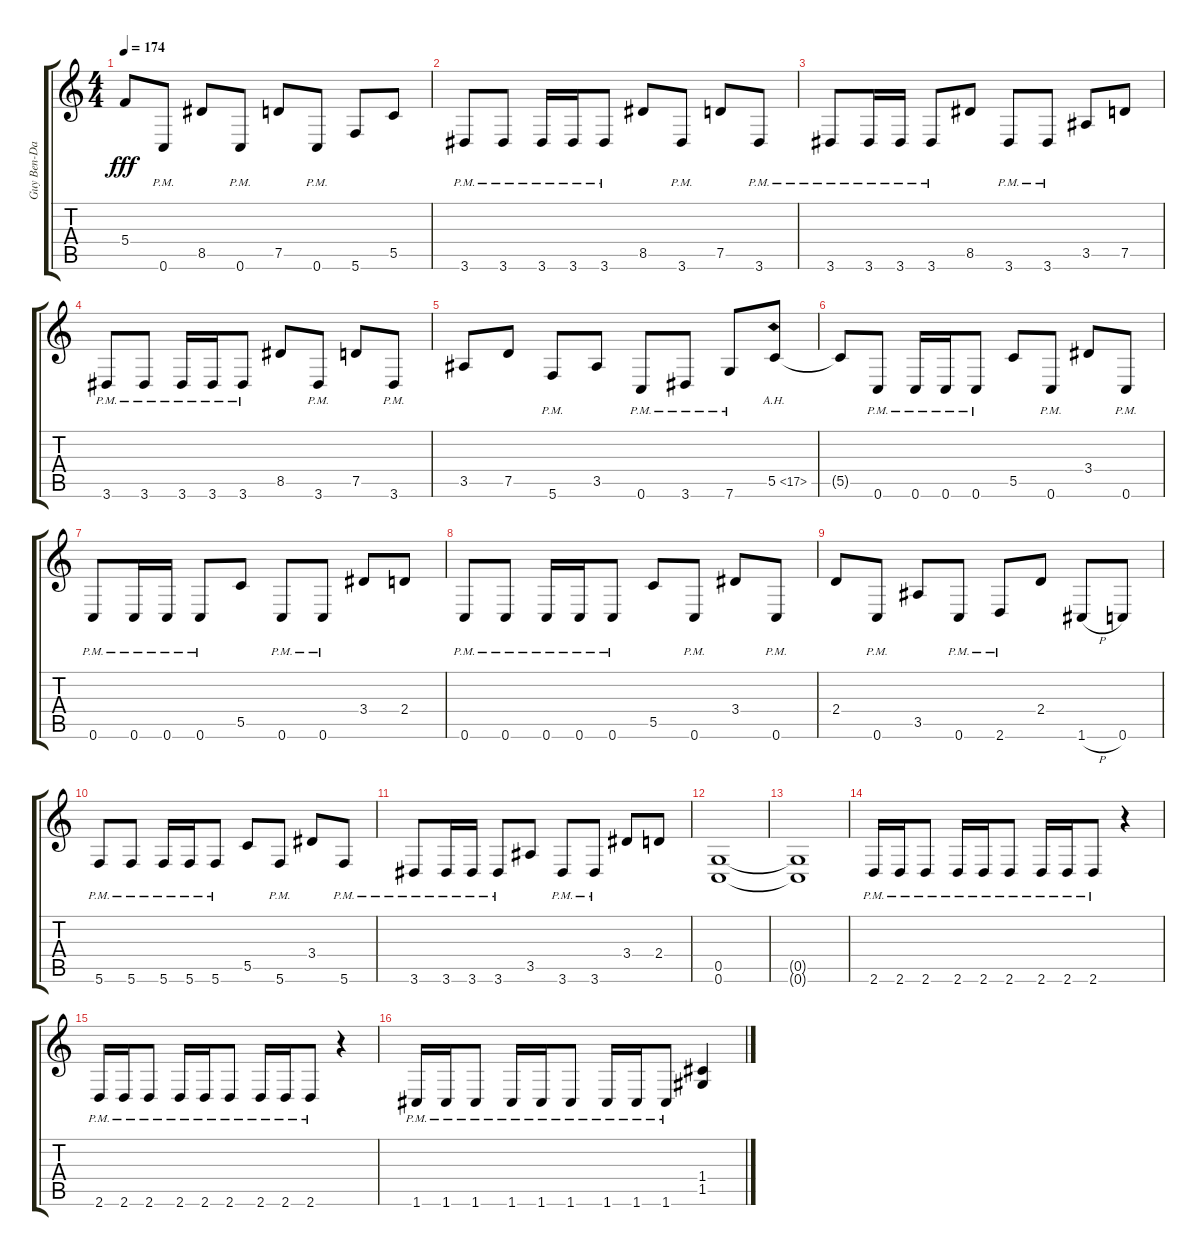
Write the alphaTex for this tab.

\track ("Guy Ben-David" "Guy Ben-Da") {instrument distortionguitar}
\staff {score tabs}
\tuning (D4 A3 F3 C3 G2 C2) {hide}
\ts (4 4)
\tempo 174
\clef g2
\ks c
5.4.8{dy fff} 0.6{pm}.8 8.5.8 0.6{pm}.8 7.5.8 0.6{pm}.8 5.6.8 5.5.8 |
3.6{pm}.8 3.6{pm}.8 3.6{pm}.16 3.6{pm}.16 3.6{pm}.8 8.5.8 3.6{pm}.8 7.5.8 3.6{pm}.8 |
3.6{pm}.8 3.6{pm}.16 3.6{pm}.16 3.6{pm}.8 8.5.8 3.6{pm}.8 3.6{pm}.8 3.5.8 7.5.8 |
3.6{pm}.8 3.6{pm}.8 3.6{pm}.16 3.6{pm}.16 3.6{pm}.8 8.5.8 3.6{pm}.8 7.5.8 3.6{pm}.8 |
3.5.8 7.5.8 5.6{pm}.8 3.5.8 0.6{pm}.8 3.6{pm}.8 7.6{pm}.8 5.5{ah 12}.8 |
5.5{t}.8 0.6{pm}.8 0.6{pm}.16 0.6{pm}.16 0.6{pm}.8 5.5.8 0.6{pm}.8 3.4.8 0.6{pm}.8 |
0.6{pm}.8 0.6{pm}.16 0.6{pm}.16 0.6{pm}.8 5.5.8 0.6{pm}.8 0.6{pm}.8 3.4.8 2.4.8 |
0.6{pm}.8 0.6{pm}.8 0.6{pm}.16 0.6{pm}.16 0.6{pm}.8 5.5.8 0.6{pm}.8 3.4.8 0.6{pm}.8 |
2.4.8 0.6{pm}.8 3.5.8 0.6{pm}.8 2.6{pm}.8 2.4.8 1.6{h}.8 0.6.8 |
5.6{pm}.8 5.6{pm}.8 5.6{pm}.16 5.6{pm}.16 5.6{pm}.8 5.5.8 5.6{pm}.8 3.4.8 5.6{pm}.8 |
3.6{pm}.8 3.6{pm}.16 3.6{pm}.16 3.6{pm}.8 3.5.8 3.6{pm}.8 3.6{pm}.8 3.4.8 2.4.8 |
(0.5 0.6).1 |
(0.5{t} 0.6{t}).1 |
2.6{pm}.16 2.6{pm}.16 2.6{pm}.8 2.6{pm}.16 2.6{pm}.16 2.6{pm}.8 2.6{pm}.16 2.6{pm}.16 2.6{pm}.8 r.4 |
2.6{pm}.16 2.6{pm}.16 2.6{pm}.8 2.6{pm}.16 2.6{pm}.16 2.6{pm}.8 2.6{pm}.16 2.6{pm}.16 2.6{pm}.8 r.4 |
1.6{pm}.16 1.6{pm}.16 1.6{pm}.8 1.6{pm}.16 1.6{pm}.16 1.6{pm}.8 1.6{pm}.16 1.6{pm}.16 1.6{pm}.8 (1.4 1.5).4
